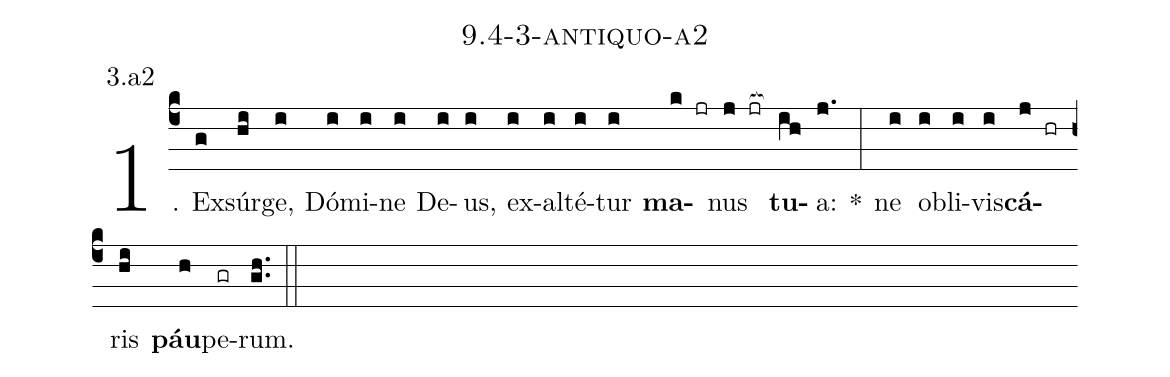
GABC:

name: 9.4-3-antiquo-a2;
annotation: 3.a2;
%%
(c4)1. Ex(g)súr(hi)ge,(i) Dó(i)mi(i)ne(i) De(i)us,(i) ex(i)al(i)té(i)tur(i) <b>ma</b>(k jr)nus(j jr[ocb:1{]) <b>tu</b>(ih[ocb:0}])a:(j.) *(:) ne(i) ob(i)li(i)vis(i)<b>cá</b>(j hr)ris(hi) <b>páu</b>(h)pe(gr)rum.(gh..) (::)


%E(i) u(i) o(j) u(hi) a(h) e.(gh..) (::)
